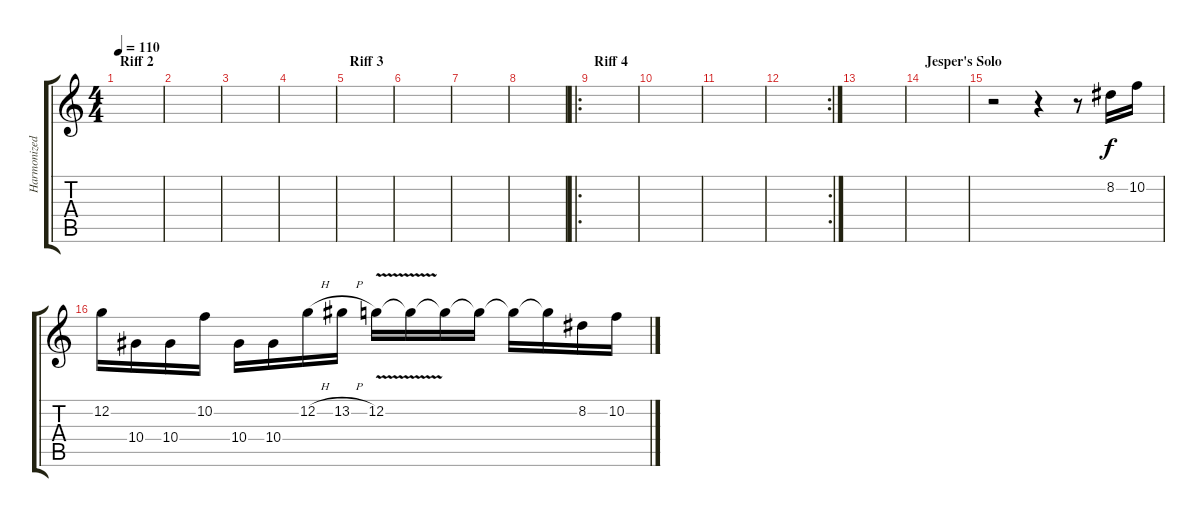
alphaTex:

\track ("Harmonized Guitar" "Harmonized") {instrument distortionguitar}
\staff {score tabs}
\tuning (C4 G3 Eb3 Bb2 F2 C2) {hide}
\ts (4 4)
\section ("" "Riff 2")
\tempo 110
\clef g2
\ks c
|
|
|
|
\section ("" "Riff 3")
|
|
|
|
\ro
\section ("" "Riff 4")
|
|
|
\rc 2
|
\section ("" "")
|
\section ("" "Jesper's Solo")
|
r.2 r.4 r.8 8.2.16{balance 16} 10.2.16 |
12.2.16 10.4.16 10.4.16 10.2.16 10.4.16 10.4.16 12.2{h}.16 13.2{h}.16 12.2{v}.16 12.2{t}.16 12.2{t}.16 12.2{t}.16 12.2{t}.16 12.2{t}.16 8.2.16 10.2.16
